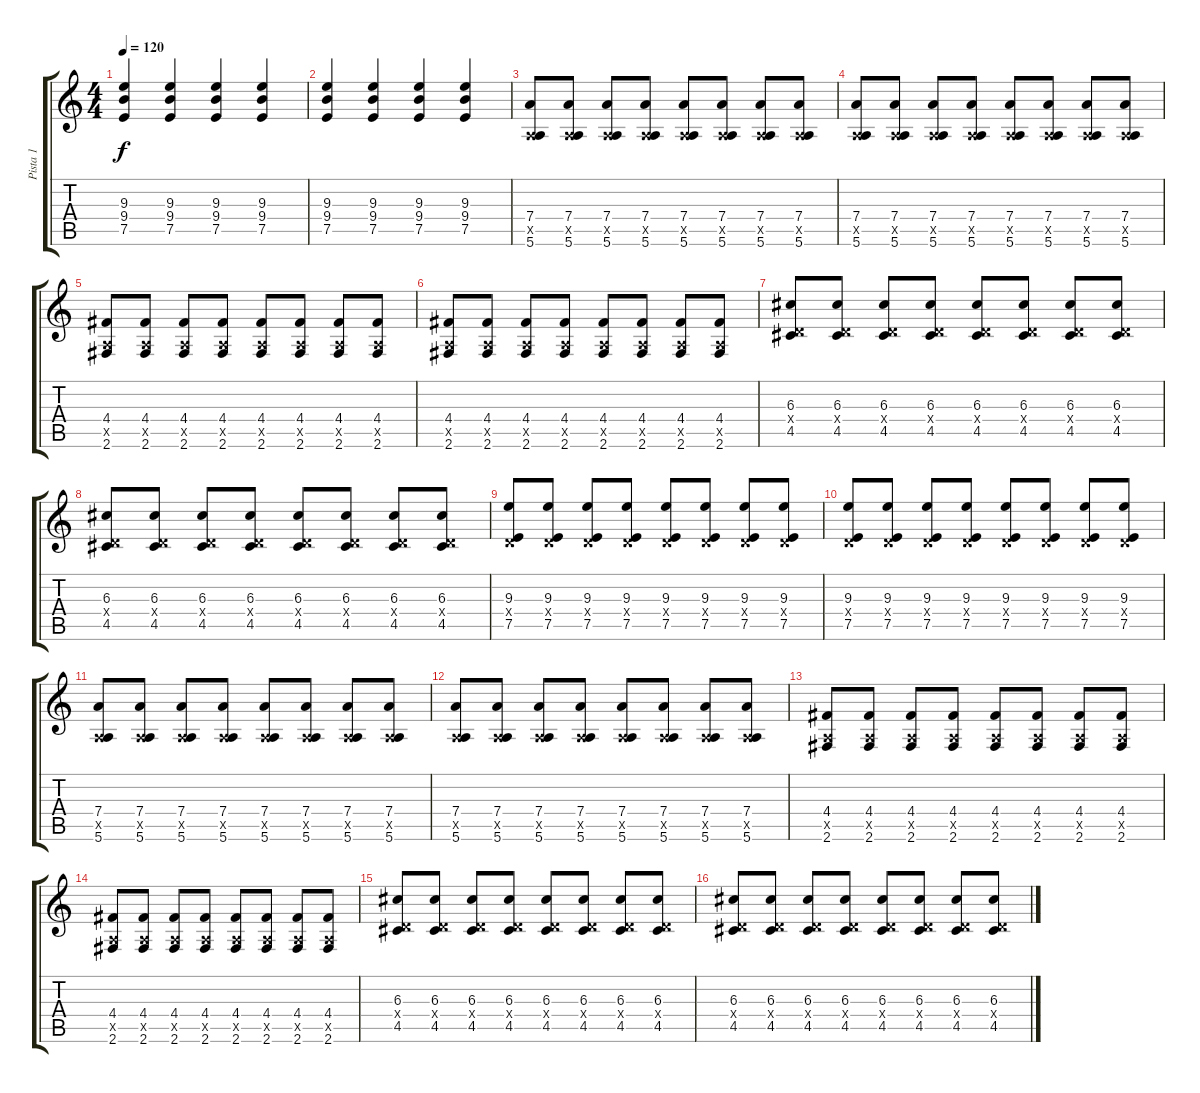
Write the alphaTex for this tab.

\track ("Pista 1" "Pista 1") {instrument overdrivenguitar}
\staff {score tabs}
\tuning (E4 B3 G3 D3 A2 E2) {hide}
\ts (4 4)
\tempo 120
\clef g2
\ks c
(9.3 9.4 7.5).4{dy f} (9.3 9.4 7.5).4 (9.3 9.4 7.5).4 (9.3 9.4 7.5).4 |
(9.3 9.4 7.5).4 (9.3 9.4 7.5).4 (9.3 9.4 7.5).4 (9.3 9.4 7.5).4 |
(7.4 0.5{x} 5.6).8 (7.4 0.5{x} 5.6).8 (7.4 0.5{x} 5.6).8 (7.4 0.5{x} 5.6).8 (7.4 0.5{x} 5.6).8 (7.4 0.5{x} 5.6).8 (7.4 0.5{x} 5.6).8 (7.4 0.5{x} 5.6).8 |
(7.4 0.5{x} 5.6).8 (7.4 0.5{x} 5.6).8 (7.4 0.5{x} 5.6).8 (7.4 0.5{x} 5.6).8 (7.4 0.5{x} 5.6).8 (7.4 0.5{x} 5.6).8 (7.4 0.5{x} 5.6).8 (7.4 0.5{x} 5.6).8 |
(4.4 0.5{x} 2.6).8 (4.4 0.5{x} 2.6).8 (4.4 0.5{x} 2.6).8 (4.4 0.5{x} 2.6).8 (4.4 0.5{x} 2.6).8 (4.4 0.5{x} 2.6).8 (4.4 0.5{x} 2.6).8 (4.4 0.5{x} 2.6).8 |
(4.4 0.5{x} 2.6).8 (4.4 0.5{x} 2.6).8 (4.4 0.5{x} 2.6).8 (4.4 0.5{x} 2.6).8 (4.4 0.5{x} 2.6).8 (4.4 0.5{x} 2.6).8 (4.4 0.5{x} 2.6).8 (4.4 0.5{x} 2.6).8 |
(6.3 0.4{x} 4.5).8 (6.3 0.4{x} 4.5).8 (6.3 0.4{x} 4.5).8 (6.3 0.4{x} 4.5).8 (6.3 0.4{x} 4.5).8 (6.3 0.4{x} 4.5).8 (6.3 0.4{x} 4.5).8 (6.3 0.4{x} 4.5).8 |
(6.3 0.4{x} 4.5).8 (6.3 0.4{x} 4.5).8 (6.3 0.4{x} 4.5).8 (6.3 0.4{x} 4.5).8 (6.3 0.4{x} 4.5).8 (6.3 0.4{x} 4.5).8 (6.3 0.4{x} 4.5).8 (6.3 0.4{x} 4.5).8 |
(9.3 0.4{x} 7.5).8 (9.3 0.4{x} 7.5).8 (9.3 0.4{x} 7.5).8 (9.3 0.4{x} 7.5).8 (9.3 0.4{x} 7.5).8 (9.3 0.4{x} 7.5).8 (9.3 0.4{x} 7.5).8 (9.3 0.4{x} 7.5).8 |
(9.3 0.4{x} 7.5).8 (9.3 0.4{x} 7.5).8 (9.3 0.4{x} 7.5).8 (9.3 0.4{x} 7.5).8 (9.3 0.4{x} 7.5).8 (9.3 0.4{x} 7.5).8 (9.3 0.4{x} 7.5).8 (9.3 0.4{x} 7.5).8 |
(7.4 0.5{x} 5.6).8 (7.4 0.5{x} 5.6).8 (7.4 0.5{x} 5.6).8 (7.4 0.5{x} 5.6).8 (7.4 0.5{x} 5.6).8 (7.4 0.5{x} 5.6).8 (7.4 0.5{x} 5.6).8 (7.4 0.5{x} 5.6).8 |
(7.4 0.5{x} 5.6).8 (7.4 0.5{x} 5.6).8 (7.4 0.5{x} 5.6).8 (7.4 0.5{x} 5.6).8 (7.4 0.5{x} 5.6).8 (7.4 0.5{x} 5.6).8 (7.4 0.5{x} 5.6).8 (7.4 0.5{x} 5.6).8 |
(4.4 0.5{x} 2.6).8 (4.4 0.5{x} 2.6).8 (4.4 0.5{x} 2.6).8 (4.4 0.5{x} 2.6).8 (4.4 0.5{x} 2.6).8 (4.4 0.5{x} 2.6).8 (4.4 0.5{x} 2.6).8 (4.4 0.5{x} 2.6).8 |
(4.4 0.5{x} 2.6).8 (4.4 0.5{x} 2.6).8 (4.4 0.5{x} 2.6).8 (4.4 0.5{x} 2.6).8 (4.4 0.5{x} 2.6).8 (4.4 0.5{x} 2.6).8 (4.4 0.5{x} 2.6).8 (4.4 0.5{x} 2.6).8 |
(6.3 0.4{x} 4.5).8 (6.3 0.4{x} 4.5).8 (6.3 0.4{x} 4.5).8 (6.3 0.4{x} 4.5).8 (6.3 0.4{x} 4.5).8 (6.3 0.4{x} 4.5).8 (6.3 0.4{x} 4.5).8 (6.3 0.4{x} 4.5).8 |
(6.3 0.4{x} 4.5).8 (6.3 0.4{x} 4.5).8 (6.3 0.4{x} 4.5).8 (6.3 0.4{x} 4.5).8 (6.3 0.4{x} 4.5).8 (6.3 0.4{x} 4.5).8 (6.3 0.4{x} 4.5).8 (6.3 0.4{x} 4.5).8
